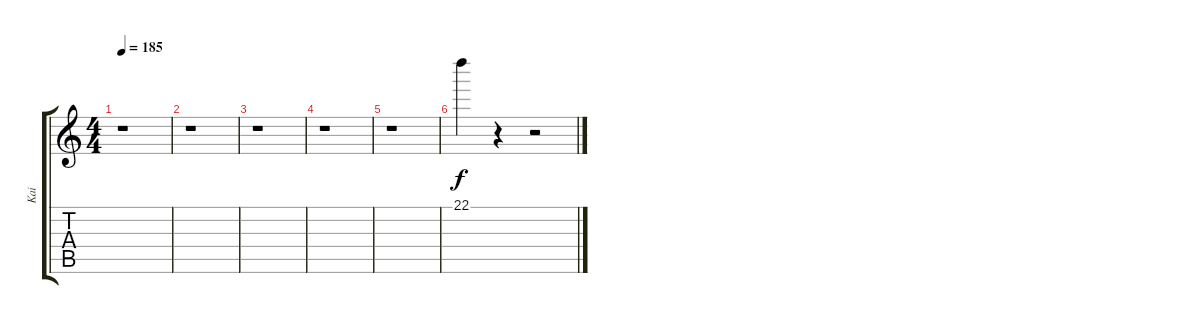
\track ("Kai" "Kai") {instrument overdrivenguitar}
\staff {score tabs}
\tuning (E4 B3 G3 D3 A2 E2) {hide}
\ts (4 4)
\tempo 185
\clef g2
\ks c
r.1{dy f} |
r.1 |
r.1 |
r.1 |
r.1 |
22.1.4 r.4 r.2
